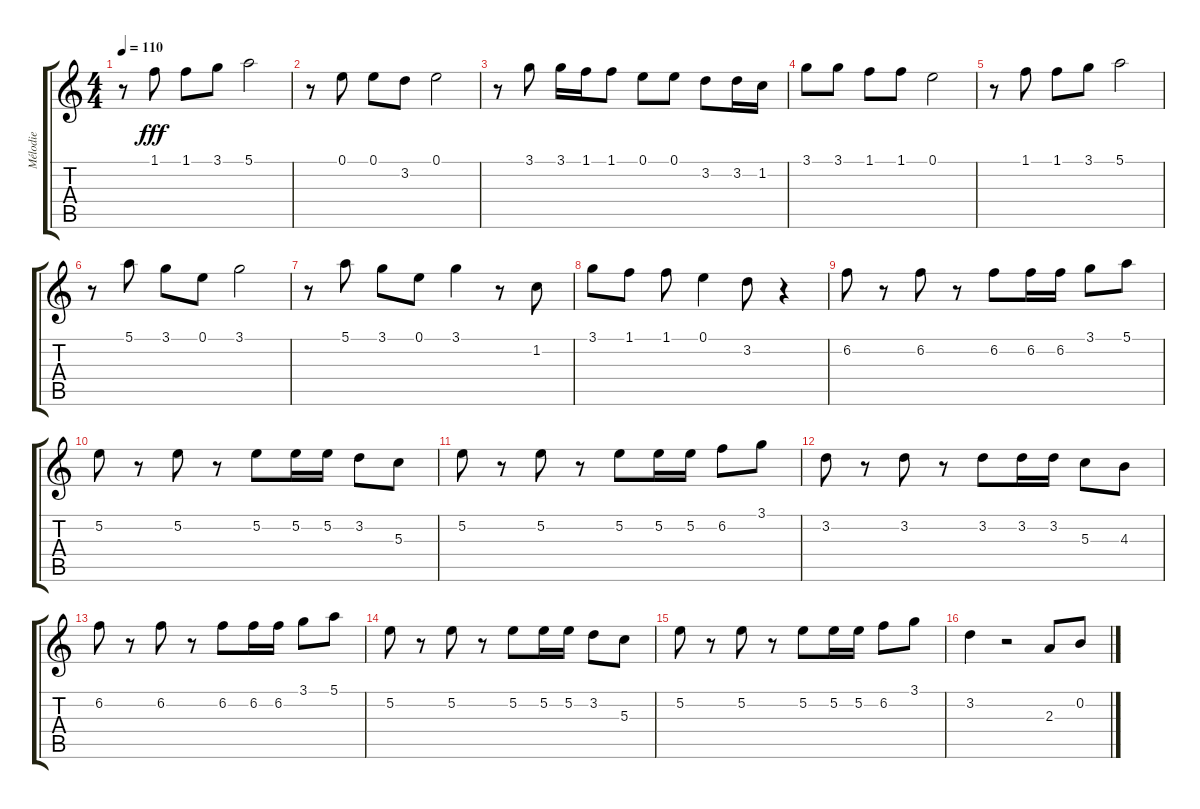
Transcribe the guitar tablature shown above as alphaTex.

\track ("Mélodie" "Mélodie") {instrument acousticguitarsteel}
\staff {score tabs}
\tuning (E4 B3 G3 D3 A2 E2) {hide}
\ts (4 4)
\tempo 110
\clef g2
\ks c
r.8{dy fff} 1.1.8 1.1.8 3.1.8 5.1.2 |
r.8 0.1.8 0.1.8 3.2.8 0.1.2 |
r.8 3.1.8 3.1.16 1.1.16 1.1.8 0.1.8 0.1.8 3.2.8 3.2.16 1.2.16 |
3.1.8 3.1.8 1.1.8 1.1.8 0.1.2 |
r.8 1.1.8 1.1.8 3.1.8 5.1.2 |
r.8 5.1.8 3.1.8 0.1.8 3.1.2 |
r.8 5.1.8 3.1.8 0.1.8 3.1.4 r.8 1.2.8 |
3.1.8 1.1.8 1.1.8 0.1.4 3.2.8 r.4 |
6.2.8 r.8 6.2.8 r.8 6.2.8 6.2.16 6.2.16 3.1.8 5.1.8 |
5.2.8 r.8 5.2.8 r.8 5.2.8 5.2.16 5.2.16 3.2.8 5.3.8 |
5.2.8 r.8 5.2.8 r.8 5.2.8 5.2.16 5.2.16 6.2.8 3.1.8 |
3.2.8 r.8 3.2.8 r.8 3.2.8 3.2.16 3.2.16 5.3.8 4.3.8 |
6.2.8 r.8 6.2.8 r.8 6.2.8 6.2.16 6.2.16 3.1.8 5.1.8 |
5.2.8 r.8 5.2.8 r.8 5.2.8 5.2.16 5.2.16 3.2.8 5.3.8 |
5.2.8 r.8 5.2.8 r.8 5.2.8 5.2.16 5.2.16 6.2.8 3.1.8 |
3.2.4 r.2 2.3.8 0.2.8
